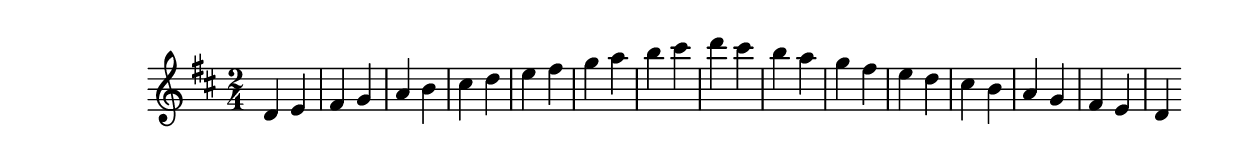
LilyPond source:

\version "2.22.1"

\relative { 
	\clef treble
	\key d \major
	\time 2/4
	d' e fis g a b cis d e fis g a b cis d cis b a g fis e d cis b a g fis e d
}
